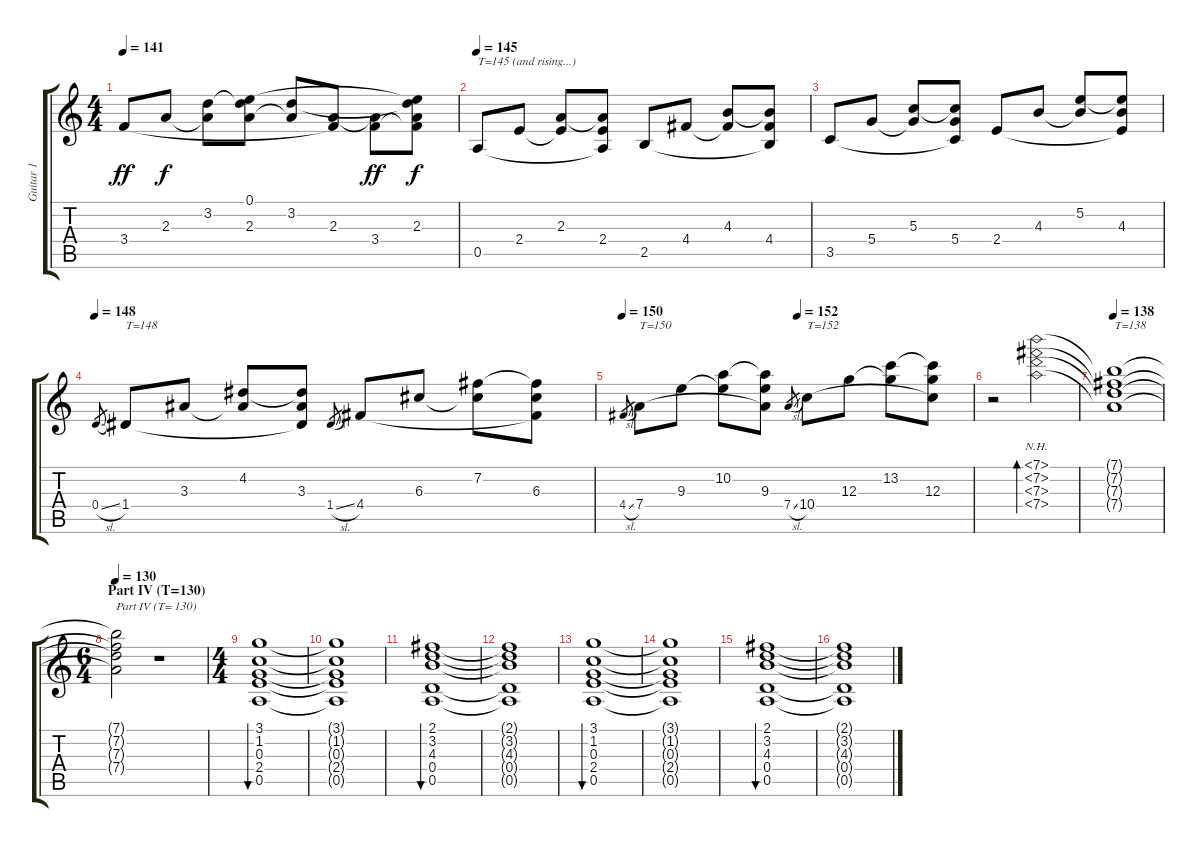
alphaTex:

\track ("Guitar 1" "Guitar 1") {instrument acousticguitarsteel}
\staff {score tabs}
\tuning (E4 B3 G3 D3 A2 E2) {hide}
\ts (4 4)
\tempo 141
\clef g2
\ks c
3.4.8{dy ff} 2.3.8{dy f} (3.2 2.3{t}).8 (0.1 3.2{t} 2.3).8 (3.2 2.3{t}).8 (2.3 3.4{t}).8 (2.3{t} 3.4).8{dy ff} (0.1{t} 3.2{t} 2.3 3.4{t}).8{dy f} |
\tempo 145
0.5.8{txt "T=145 (and rising...)"} 2.4.8 (2.3 2.4{t}).8 (2.3{t} 2.4 0.5{t}).8 2.5.8 4.4.8 (4.3 4.4{t}).8 (4.3{t} 4.4 2.5{t}).8 |
3.5.8 5.4.8 (5.3 5.4{t}).8 (5.3{t} 5.4 3.5{t}).8 2.4.8 4.3.8 (5.2 4.3{t}).8 (5.2{t} 4.3 2.4{t}).8 |
\tempo 148
0.4{sl}.8{gr} 1.4.8{txt "T=148"} 3.3.8 (4.2 3.3{t}).8 (4.2{t} 3.3 1.4{t}).8 1.4{sl}.8{gr} 4.4.8 6.3.8 (7.2 6.3{t}).8 (7.2{t} 6.3 4.4{t}).8 |
\tempo 150
\tempo (152 0.5)
4.4{sl}.8{gr} 7.4.8{txt "T=150"} 9.3.8 (10.2 9.3{t}).8 (10.2{t} 9.3 7.4{t}).8 7.4{sl}.8{gr} 10.4.8{txt "T=152"} 12.3.8 (13.2 12.3{t}).8 (13.2{t} 12.3 10.4{t}).8 |
r.2 (7.1{nh} 7.2{nh} 7.3{nh} 7.4{nh}).2{bd 240} |
\tempo 138
(7.1{t} 7.2{t} 7.3{t} 7.4{t}).1{txt "T=138"} |
\ts (6 4)
\section ("" "Part IV (T=130)")
\tempo 130
(7.1{t} 7.2{t} 7.3{t} 7.4{t}).2{txt "Part IV (T= 130)"} r.1 |
\ts (4 4)
(3.1 1.2 0.3 2.4 0.5).1{bu 240} |
(3.1{t} 1.2{t} 0.3{t} 2.4{t} 0.5{t}).1 |
(2.1 3.2 4.3 0.4 0.5).1{bu 240} |
(2.1{t} 3.2{t} 4.3{t} 0.4{t} 0.5{t}).1 |
(3.1 1.2 0.3 2.4 0.5).1{bu 240} |
(3.1{t} 1.2{t} 0.3{t} 2.4{t} 0.5{t}).1 |
(2.1 3.2 4.3 0.4 0.5).1{bu 240} |
(2.1{t} 3.2{t} 4.3{t} 0.4{t} 0.5{t}).1
